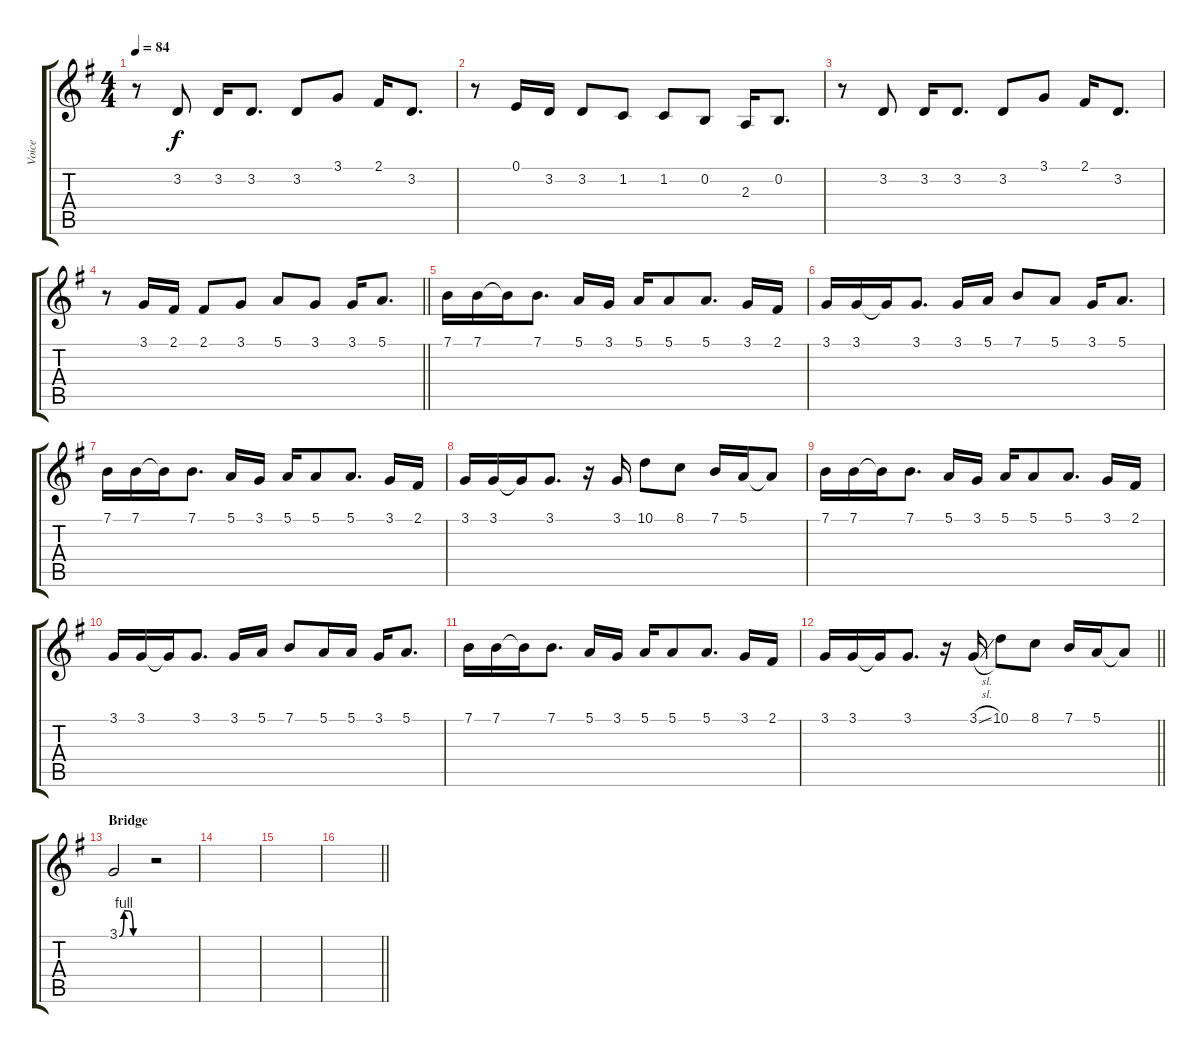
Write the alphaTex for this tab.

\track ("Voice" "Voice") {instrument orchestralharp}
\staff {score tabs}
\tuning (E4 B3 G3 D3 A2 E2) {hide}
\ts (4 4)
\tempo 84
\clef g2
\ks g
r.8{dy f} 3.2.8 3.2.16 3.2.8{d} 3.2.8 3.1.8 2.1.16 3.2.8{d} |
r.8 0.1.16 3.2.16 3.2.8 1.2.8 1.2.8 0.2.8 2.3.16 0.2.8{d} |
r.8 3.2.8 3.2.16 3.2.8{d} 3.2.8 3.1.8 2.1.16 3.2.8{d} |
\barLineRight lightlight
r.8 3.1.16 2.1.16 2.1.8 3.1.8 5.1.8 3.1.8 3.1.16 5.1.8{d} |
7.1.16 7.1.16 7.1{t}.16 7.1.8{d} 5.1.16 3.1.16 5.1.16 5.1.8 5.1.8{d} 3.1.16 2.1.16 |
3.1.16 3.1.16 3.1{t}.16 3.1.8{d} 3.1.16 5.1.16 7.1.8 5.1.8 3.1.16 5.1.8{d} |
7.1.16 7.1.16 7.1{t}.16 7.1.8{d} 5.1.16 3.1.16 5.1.16 5.1.8 5.1.8{d} 3.1.16 2.1.16 |
3.1.16 3.1.16 3.1{t}.16 3.1.8{d} r.16 3.1.16 10.1.8 8.1.8 7.1.16 5.1.16 5.1{t}.8 |
7.1.16 7.1.16 7.1{t}.16 7.1.8{d} 5.1.16 3.1.16 5.1.16 5.1.8 5.1.8{d} 3.1.16 2.1.16 |
3.1.16 3.1.16 3.1{t}.16 3.1.8{d} 3.1.16 5.1.16 7.1.8 5.1.16 5.1.16 3.1.16 5.1.8{d} |
7.1.16 7.1.16 7.1{t}.16 7.1.8{d} 5.1.16 3.1.16 5.1.16 5.1.8 5.1.8{d} 3.1.16 2.1.16 |
\barLineRight lightlight
3.1.16 3.1.16 3.1{t}.16 3.1.8{d} r.16 3.1{sl}.16 10.1.8 8.1.8 7.1.16 5.1.16 5.1{t}.8 |
\section ("" "Bridge")
3.1{be (custom 0 0 10 4 20 4 30 0 60 0)}.2 r.2 |
|
|
\barLineRight lightlight
